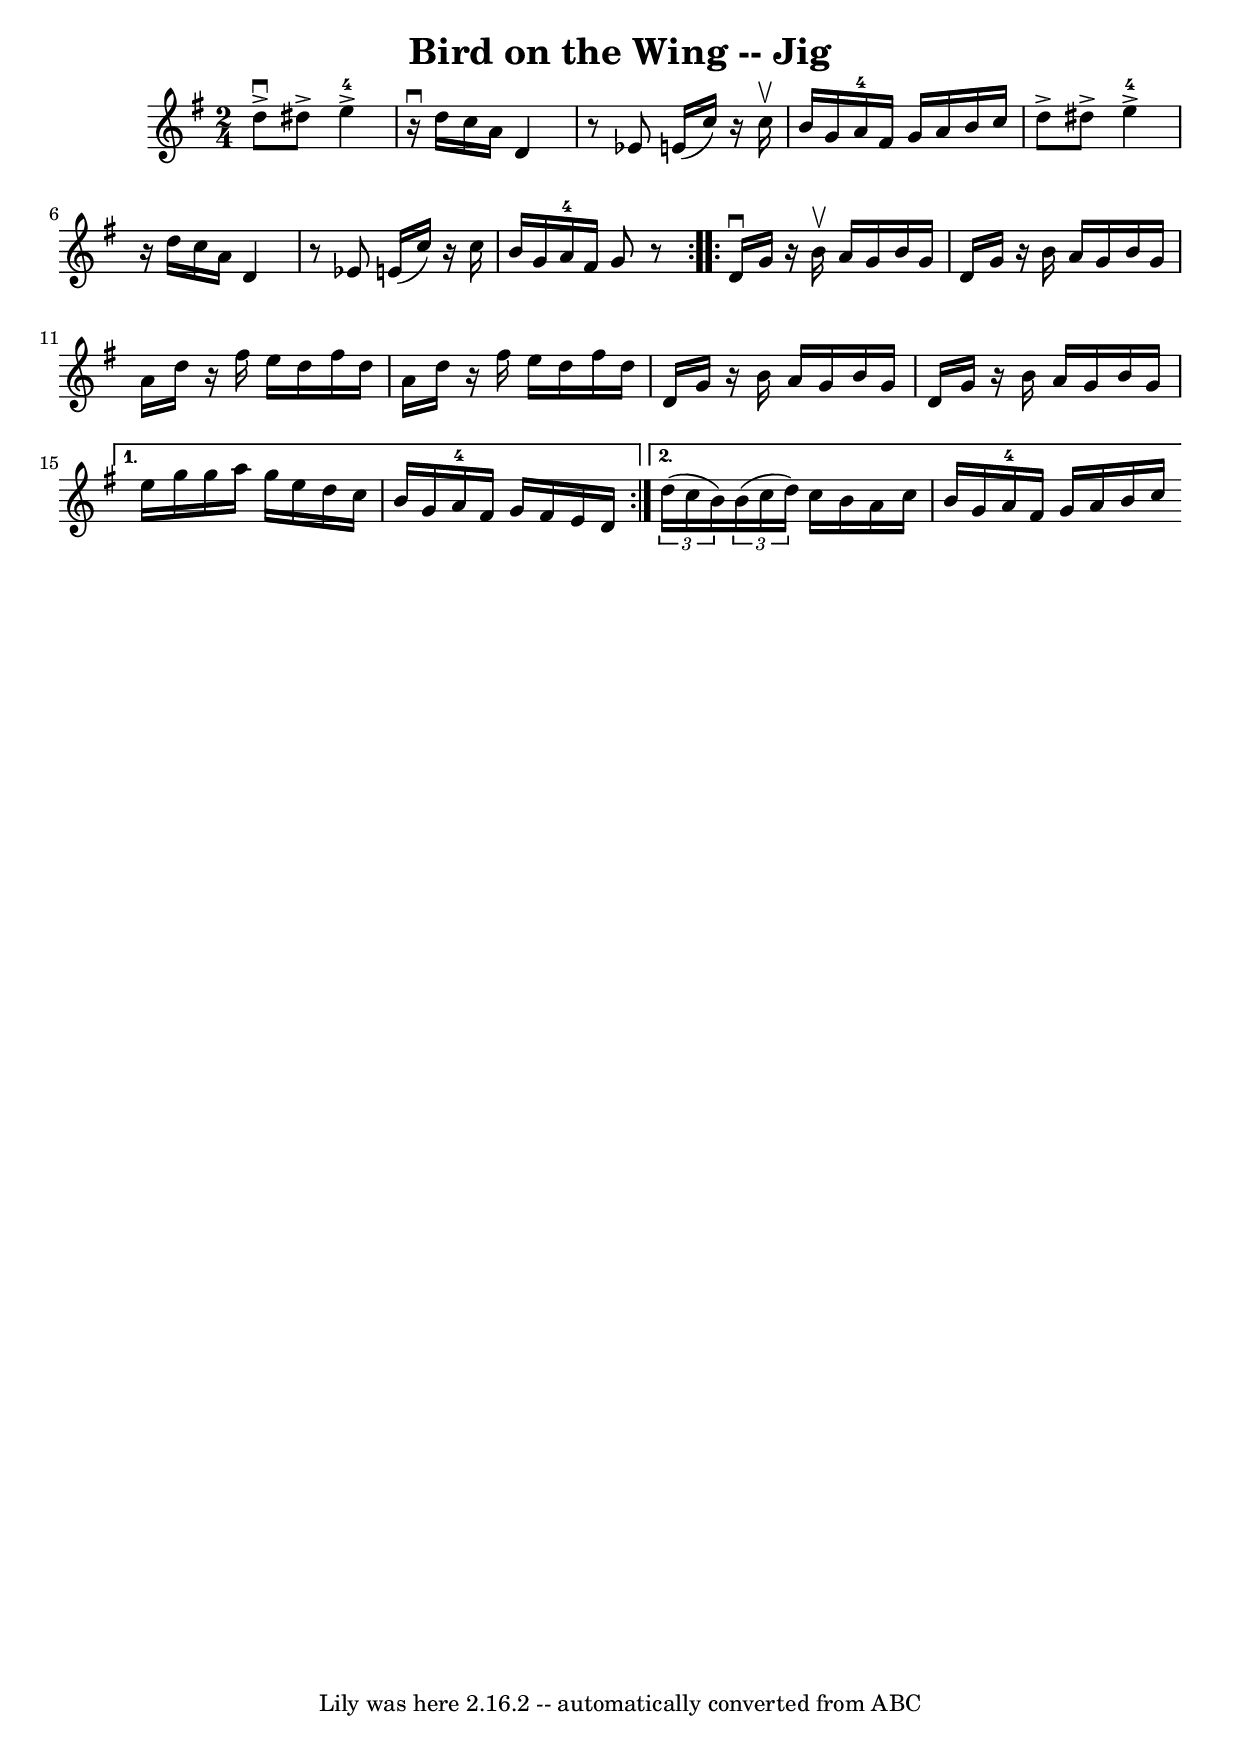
\version "2.16.2"
\include "Mammoth.ily"
\header {
  %% book = "Ryan's Mammoth Collection"
 crossRefNumber = "1"
 footnotes = "\\\\117 661"
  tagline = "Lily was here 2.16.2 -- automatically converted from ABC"
  title = "Bird on the Wing -- Jig"

}
voicedefault =  {



  \repeat volta 2 {

    \time 2/4 
    \key g \major d''8^\downbow^\accent ds''8^\accent e''4-4^\accent    |
    r16^\downbow d''16 c''16 a'16 d'4     |
    r8 ef'8 e'!16 (c''16)   r16 c''16^\upbow   |
 b'16 g'16 a'16-4 fs'16 g'16 a'16 b'16 c''16     |
 d''8^\accent ds''8^\accent e''4-4^\accent    |
    r16 d''16 c''16 a'16 d'4     |
    r8 ef'8 e'!16 (c''16)        r16 c''16     |
 b'16 g'16 a'16-4 fs'16 g'8    r8   
  }   
  
  \repeat volta 2 {
 d'16^\downbow g'16    r16 b'16^\upbow a'16 g'16 b'16 g'16     |
 d'16 g'16    r16 b'16 a'16 g'16 b'16 g'16     |
 a'16 d''16    r16 fs''16 e''16 d''16 fs''16 d''16     |
 a'16 d''16    r16 fs''16 e''16 d''16 fs''16 d''16     |
 d'16 g'16    r16 b'16 a'16 g'16 b'16 g'16     |
 d'16 g'16    r16 b'16 a'16 g'16 b'16 g'16    

  } \alternative{{ e''16 g''16 g''16 a''16 g''16 e''16 d''16   		 c''16     |
		 b'16 g'16 a'16-4 fs'16 g'16 fs'16    
		 e'16 d'16    
		 } {   \times 2/3 { d''16 (c''16 b'16) 
				  }   
		       \times 2/3 { b'16 (c''16 d''16) 
				  } c''16 b'16 a'16 c''16    		        |
		 b'16 g'16 a'16-4 fs'16 g'16 a'16 b'16     		 c''16      \bar " |."   
		     }
	       }

}

\score{
  <<

    \context Staff="default"
    {
      \voicedefault 
      
    }

  >>
  \layout {
    
  }
  \midi {
  }

}
